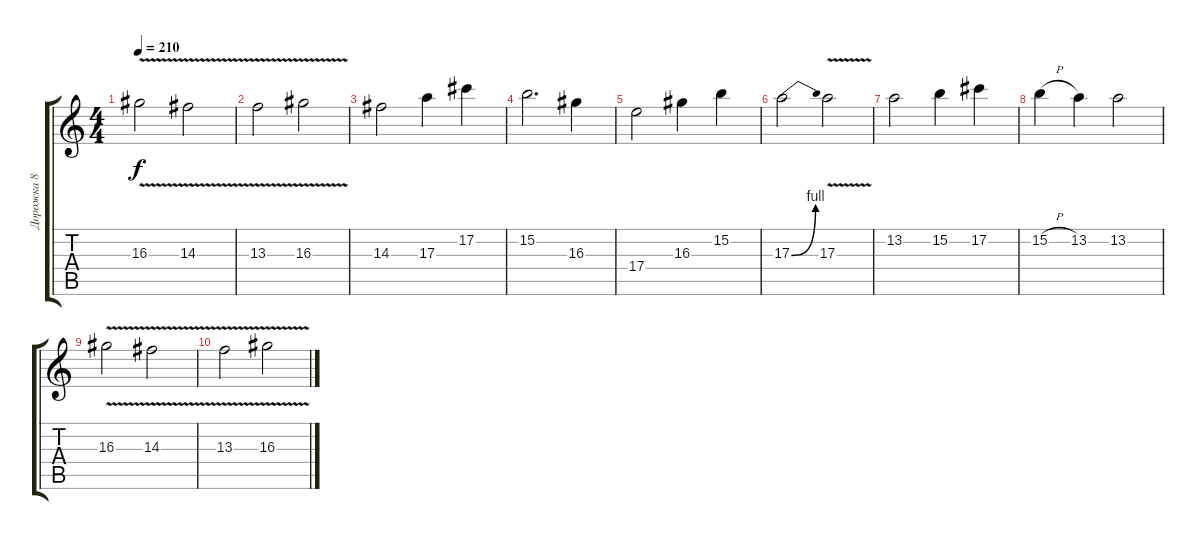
\track ("Дорожка 8" "Дорожка 8") {instrument distortionguitar}
\staff {score tabs}
\tuning (Db4 Ab3 E3 B2 Gb2 Db2) {hide}
\ts (4 4)
\tempo 210
\clef g2
\ks c
16.3{v}.2{dy f} 14.3{v}.2 |
13.3{v}.2 16.3{v}.2 |
14.3.2 17.3.4 17.2.4 |
15.2.2{d} 16.3.4 |
17.4.2 16.3.4 15.2.4 |
17.3{be (bend 0 0 60 4)}.2 17.3{v}.2 |
13.2.2 15.2.4 17.2.4 |
15.2{h}.4 13.2.4 13.2.2 |
16.3{v}.2 14.3{v}.2 |
13.3{v}.2 16.3{v}.2
